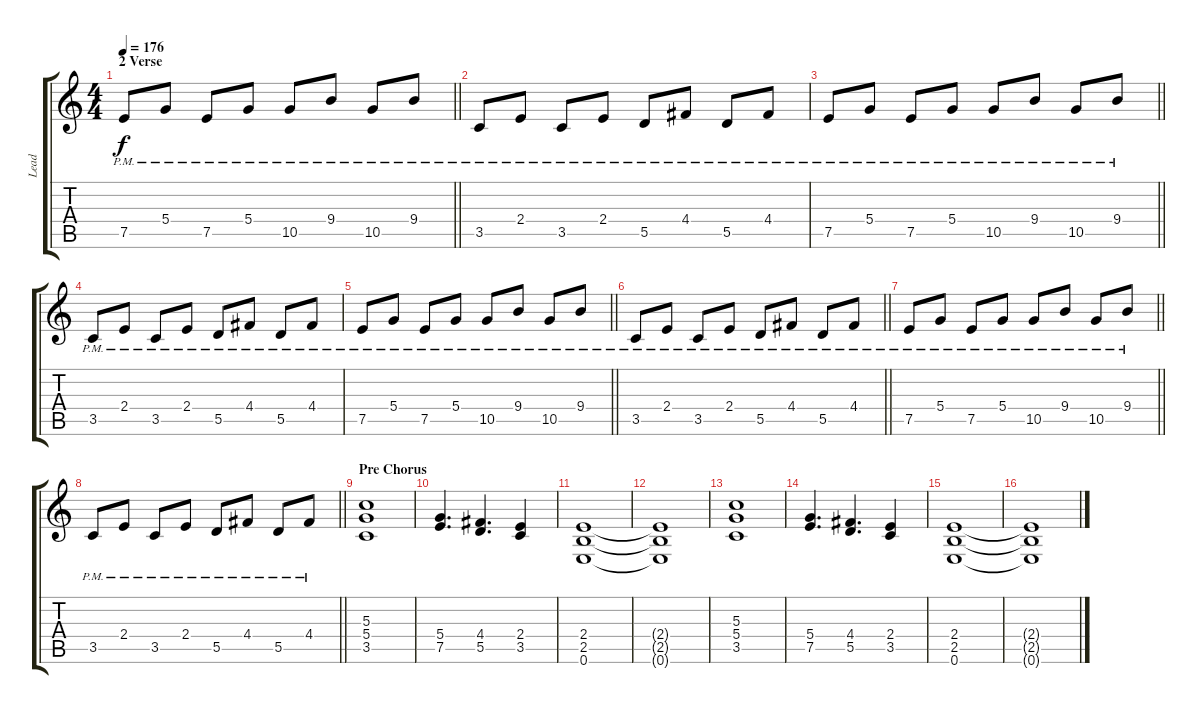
\track ("Lead" "Lead") {instrument distortionguitar}
\staff {score tabs}
\tuning (E4 B3 G3 D3 A2 E2) {hide}
\ts (4 4)
\section ("" "2 Verse")
\tempo 176
\clef g2
\barLineRight lightlight
\ks c
7.5{pm}.8{dy f} 5.4{pm}.8 7.5{pm}.8 5.4{pm}.8 10.5{pm}.8 9.4{pm}.8 10.5{pm}.8 9.4{pm}.8 |
3.5{pm}.8 2.4{pm}.8 3.5{pm}.8 2.4{pm}.8 5.5{pm}.8 4.4{pm}.8 5.5{pm}.8 4.4{pm}.8 |
\barLineRight lightlight
7.5{pm}.8 5.4{pm}.8 7.5{pm}.8 5.4{pm}.8 10.5{pm}.8 9.4{pm}.8 10.5{pm}.8 9.4{pm}.8 |
3.5{pm}.8 2.4{pm}.8 3.5{pm}.8 2.4{pm}.8 5.5{pm}.8 4.4{pm}.8 5.5{pm}.8 4.4{pm}.8 |
\barLineRight lightlight
7.5{pm}.8 5.4{pm}.8 7.5{pm}.8 5.4{pm}.8 10.5{pm}.8 9.4{pm}.8 10.5{pm}.8 9.4{pm}.8 |
\barLineRight lightlight
3.5{pm}.8 2.4{pm}.8 3.5{pm}.8 2.4{pm}.8 5.5{pm}.8 4.4{pm}.8 5.5{pm}.8 4.4{pm}.8 |
\section ("" "")
\barLineRight lightlight
7.5{pm}.8 5.4{pm}.8 7.5{pm}.8 5.4{pm}.8 10.5{pm}.8 9.4{pm}.8 10.5{pm}.8 9.4{pm}.8 |
\barLineRight lightlight
3.5{pm}.8 2.4{pm}.8 3.5{pm}.8 2.4{pm}.8 5.5{pm}.8 4.4{pm}.8 5.5{pm}.8 4.4{pm}.8 |
\section ("" "Pre Chorus")
(5.3 5.4 3.5).1 |
(5.4 7.5).4{d} (4.4 5.5).4{d} (2.4 3.5).4 |
(2.4 2.5 0.6).1 |
(2.4{t} 2.5{t} 0.6{t}).1 |
(5.3 5.4 3.5).1 |
(5.4 7.5).4{d} (4.4 5.5).4{d} (2.4 3.5).4 |
(2.4 2.5 0.6).1 |
(2.4{t} 2.5{t} 0.6{t}).1
